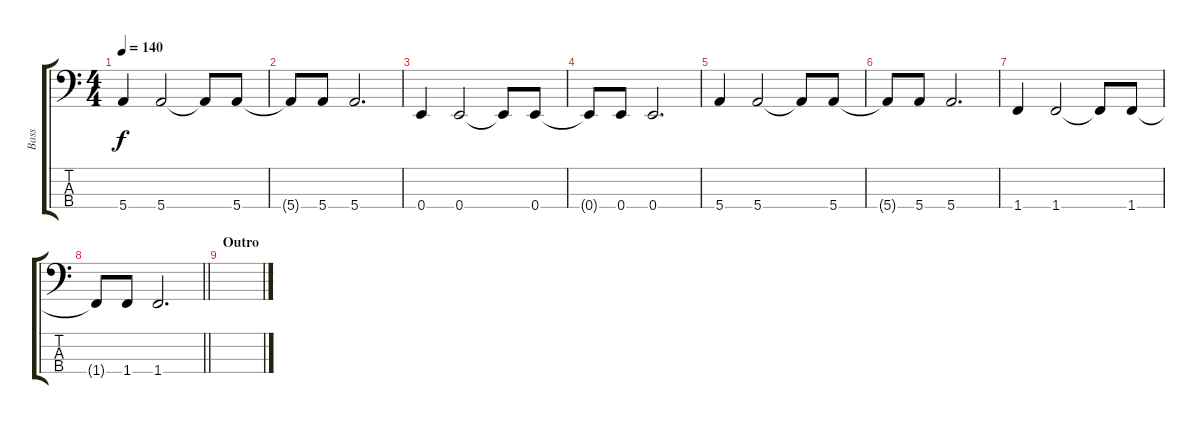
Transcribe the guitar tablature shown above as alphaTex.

\track ("Bass" "Bass") {instrument electricbassfinger}
\staff {score tabs}
\tuning (G2 D2 A1 E1) {hide}
\ts (4 4)
\tempo 140
\clef f4
\ks c
5.4.4{dy f} 5.4.2 5.4{t}.8 5.4.8 |
5.4{t}.8 5.4.8 5.4.2{d} |
0.4.4 0.4.2 0.4{t}.8 0.4.8 |
0.4{t}.8 0.4.8 0.4.2{d} |
5.4.4 5.4.2 5.4{t}.8 5.4.8 |
5.4{t}.8 5.4.8 5.4.2{d} |
1.4.4 1.4.2 1.4{t}.8 1.4.8 |
\barLineRight lightlight
1.4{t}.8 1.4.8 1.4.2{d} |
\section ("" "Outro")
